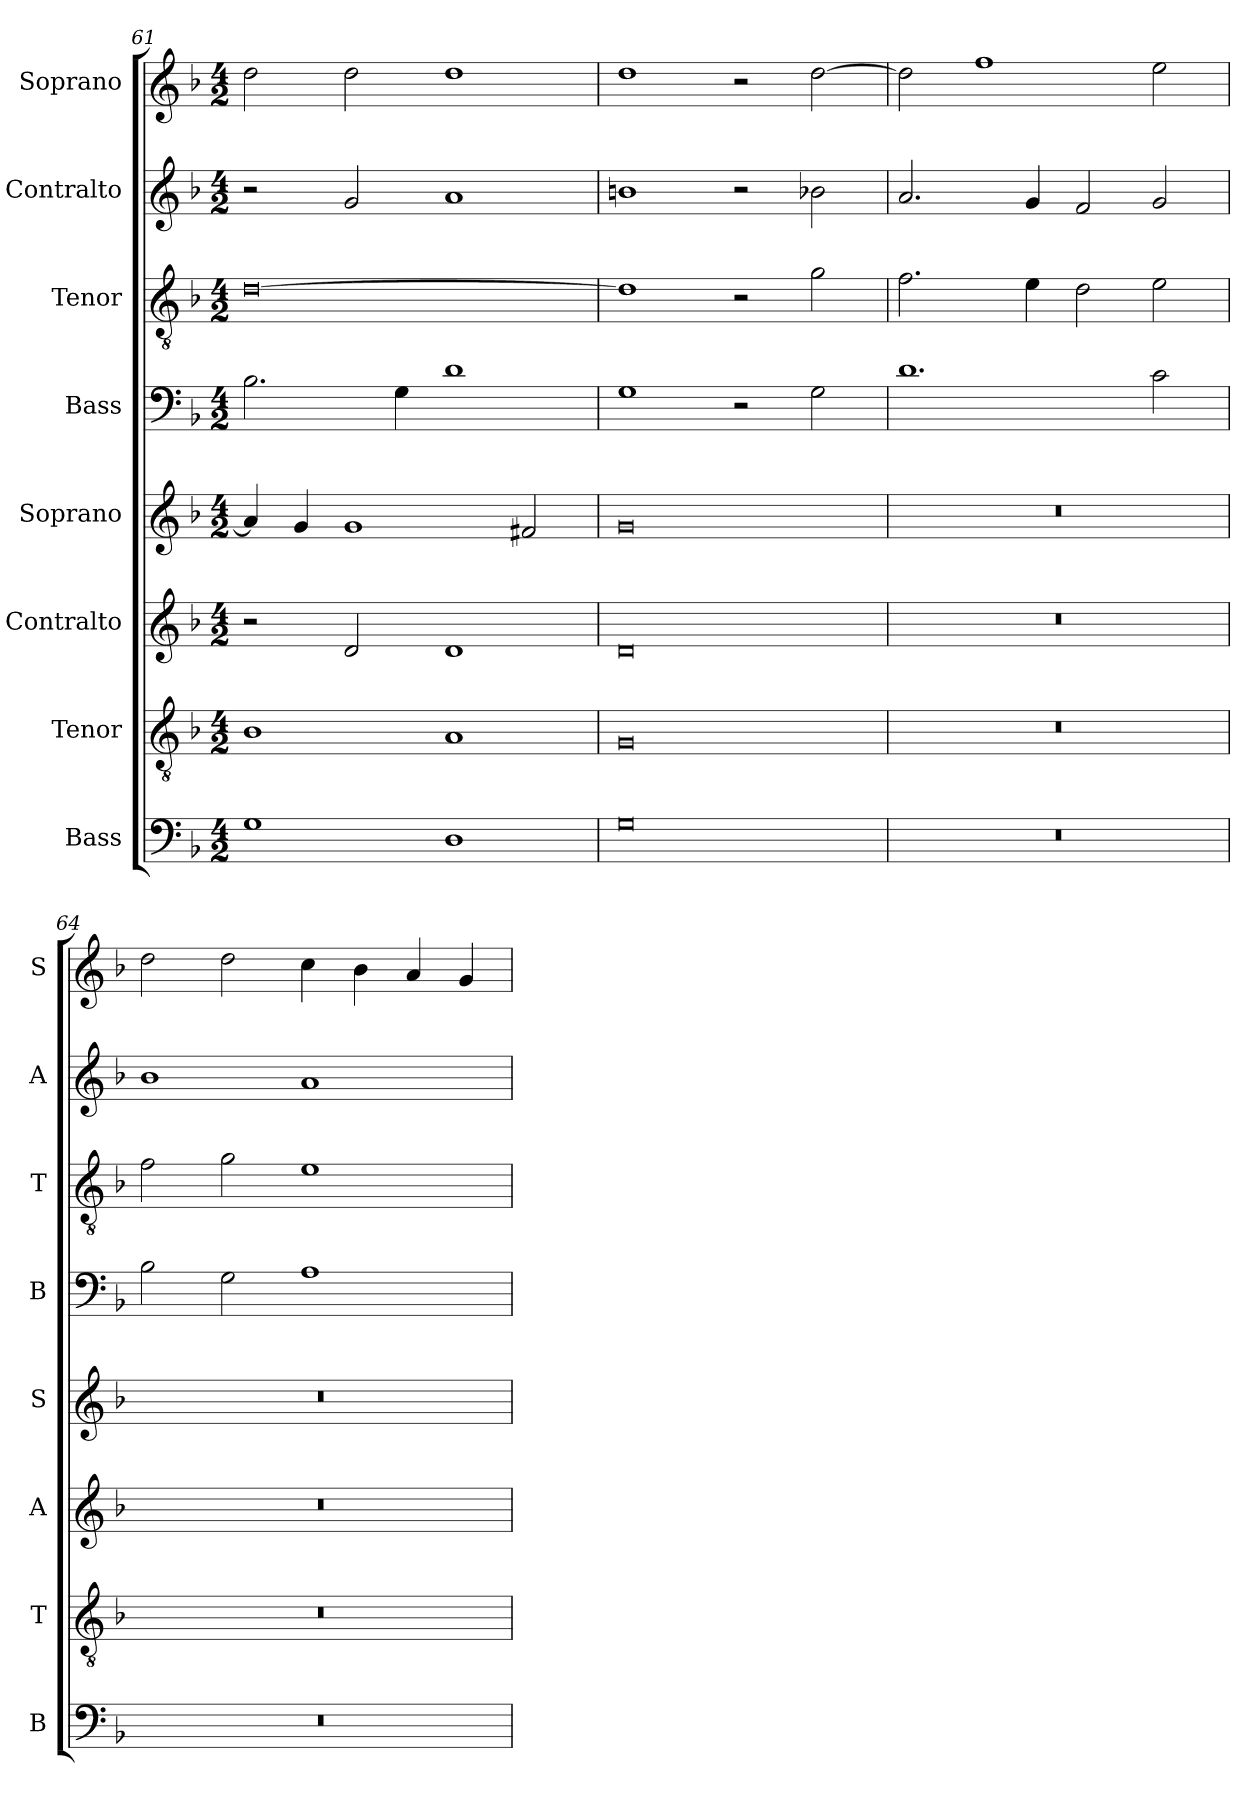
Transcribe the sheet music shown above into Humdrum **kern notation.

**kern	**kern	**kern	**kern	**kern	**kern	**kern	**kern
*part8	*part7	*part6	*part5	*part4	*part3	*part2	*part1
*staff8	*staff7	*staff6	*staff5	*staff4	*staff3	*staff2	*staff1
*I"Bass	*I"Tenor	*I"Contralto	*I"Soprano	*I"Bass	*I"Tenor	*I"Contralto	*I"Soprano
*I'B	*I'T	*I'A	*I'S	*I'B	*I'T	*I'A	*I'S
*clefF4	*clefGv2	*clefG2	*clefG2	*clefF4	*clefGv2	*clefG2	*clefG2
*k[b-]	*k[b-]	*k[b-]	*k[b-]	*k[b-]	*k[b-]	*k[b-]	*k[b-]
*G:dor	*G:dor	*G:dor	*G:dor	*G:dor	*G:dor	*G:dor	*G:dor
*M4/2	*M4/2	*M4/2	*M4/2	*M4/2	*M4/2	*M4/2	*M4/2
=61	=61	=61	=61	=61	=61	=61	=61
1G	1B-	2r	4a]	2.B-	[0d	2r	2dd
.	.	.	4g	.	.	.	.
.	.	2d	1g	.	.	2g	2dd
.	.	.	.	4G	.	.	.
1D	1A	1d	.	1d	.	1a	1dd
.	.	.	2f#X	.	.	.	.
=62	=62	=62	=62	=62	=62	=62	=62
0G	0G	0d	0g	1G	1d]	1bn	1dd
.	.	.	.	2r	2r	2r	2r
.	.	.	.	2G	2g	2b-X	[2dd
=63	=63	=63	=63	=63	=63	=63	=63
0r	0r	0r	0r	1.d	2.f	2.a	2dd]
.	.	.	.	.	.	.	1ff
.	.	.	.	.	4e	4g	.
.	.	.	.	.	2d	2f	.
.	.	.	.	2c	2e	2g	2ee
=64	=64	=64	=64	=64	=64	=64	=64
0r	0r	0r	0r	2B-	2f	1b-	2dd
.	.	.	.	2G	2g	.	2dd
.	.	.	.	1A	1e	1a	4cc
.	.	.	.	.	.	.	4b-
.	.	.	.	.	.	.	4a
.	.	.	.	.	.	.	4g
=	=	=	=	=	=	=	=
*-	*-	*-	*-	*-	*-	*-	*-
